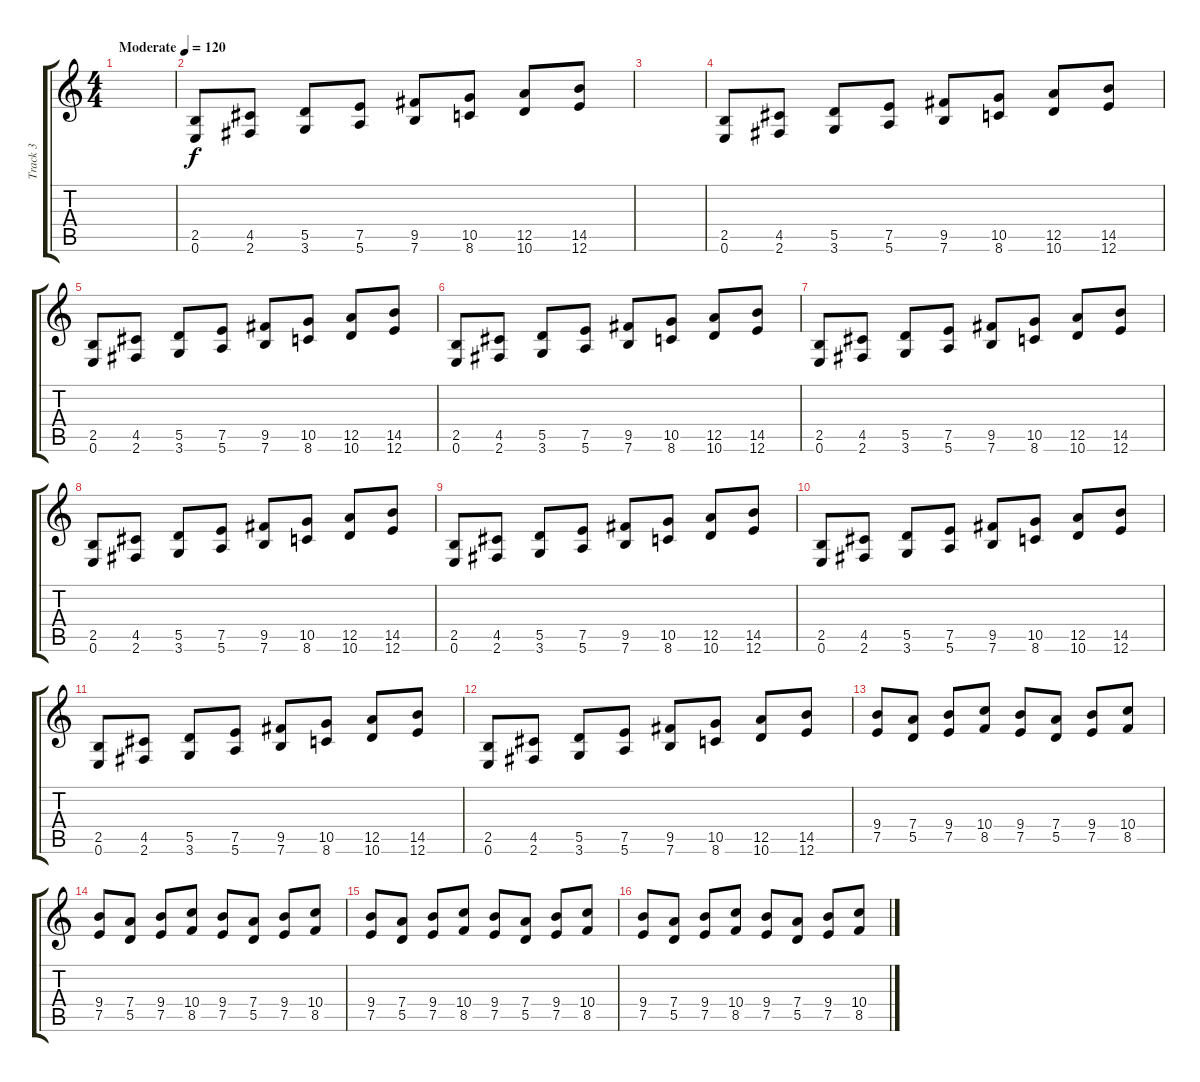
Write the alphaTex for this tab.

\track ("Track 3" "Track 3") {instrument overdrivenguitar}
\staff {score tabs}
\tuning (E4 B3 G3 D3 A2 E2) {hide}
\ts (4 4)
\tempo (120 "Moderate")
\clef g2
\ks c
|
(2.5 0.6).8 (4.5 2.6).8 (5.5 3.6).8 (7.5 5.6).8 (9.5 7.6).8 (10.5 8.6).8 (12.5 10.6).8 (14.5 12.6).8 |
|
(2.5 0.6).8 (4.5 2.6).8 (5.5 3.6).8 (7.5 5.6).8 (9.5 7.6).8 (10.5 8.6).8 (12.5 10.6).8 (14.5 12.6).8 |
(2.5 0.6).8 (4.5 2.6).8 (5.5 3.6).8 (7.5 5.6).8 (9.5 7.6).8 (10.5 8.6).8 (12.5 10.6).8 (14.5 12.6).8 |
(2.5 0.6).8 (4.5 2.6).8 (5.5 3.6).8 (7.5 5.6).8 (9.5 7.6).8 (10.5 8.6).8 (12.5 10.6).8 (14.5 12.6).8 |
(2.5 0.6).8 (4.5 2.6).8 (5.5 3.6).8 (7.5 5.6).8 (9.5 7.6).8 (10.5 8.6).8 (12.5 10.6).8 (14.5 12.6).8 |
(2.5 0.6).8 (4.5 2.6).8 (5.5 3.6).8 (7.5 5.6).8 (9.5 7.6).8 (10.5 8.6).8 (12.5 10.6).8 (14.5 12.6).8 |
(2.5 0.6).8 (4.5 2.6).8 (5.5 3.6).8 (7.5 5.6).8 (9.5 7.6).8 (10.5 8.6).8 (12.5 10.6).8 (14.5 12.6).8 |
(2.5 0.6).8 (4.5 2.6).8 (5.5 3.6).8 (7.5 5.6).8 (9.5 7.6).8 (10.5 8.6).8 (12.5 10.6).8 (14.5 12.6).8 |
(2.5 0.6).8 (4.5 2.6).8 (5.5 3.6).8 (7.5 5.6).8 (9.5 7.6).8 (10.5 8.6).8 (12.5 10.6).8 (14.5 12.6).8 |
(2.5 0.6).8 (4.5 2.6).8 (5.5 3.6).8 (7.5 5.6).8 (9.5 7.6).8 (10.5 8.6).8 (12.5 10.6).8 (14.5 12.6).8 |
(9.4 7.5).8 (7.4 5.5).8 (9.4 7.5).8 (10.4 8.5).8 (9.4 7.5).8 (7.4 5.5).8 (9.4 7.5).8 (10.4 8.5).8 |
(9.4 7.5).8 (7.4 5.5).8 (9.4 7.5).8 (10.4 8.5).8 (9.4 7.5).8 (7.4 5.5).8 (9.4 7.5).8 (10.4 8.5).8 |
(9.4 7.5).8 (7.4 5.5).8 (9.4 7.5).8 (10.4 8.5).8 (9.4 7.5).8 (7.4 5.5).8 (9.4 7.5).8 (10.4 8.5).8 |
(9.4 7.5).8 (7.4 5.5).8 (9.4 7.5).8 (10.4 8.5).8 (9.4 7.5).8 (7.4 5.5).8 (9.4 7.5).8 (10.4 8.5).8
